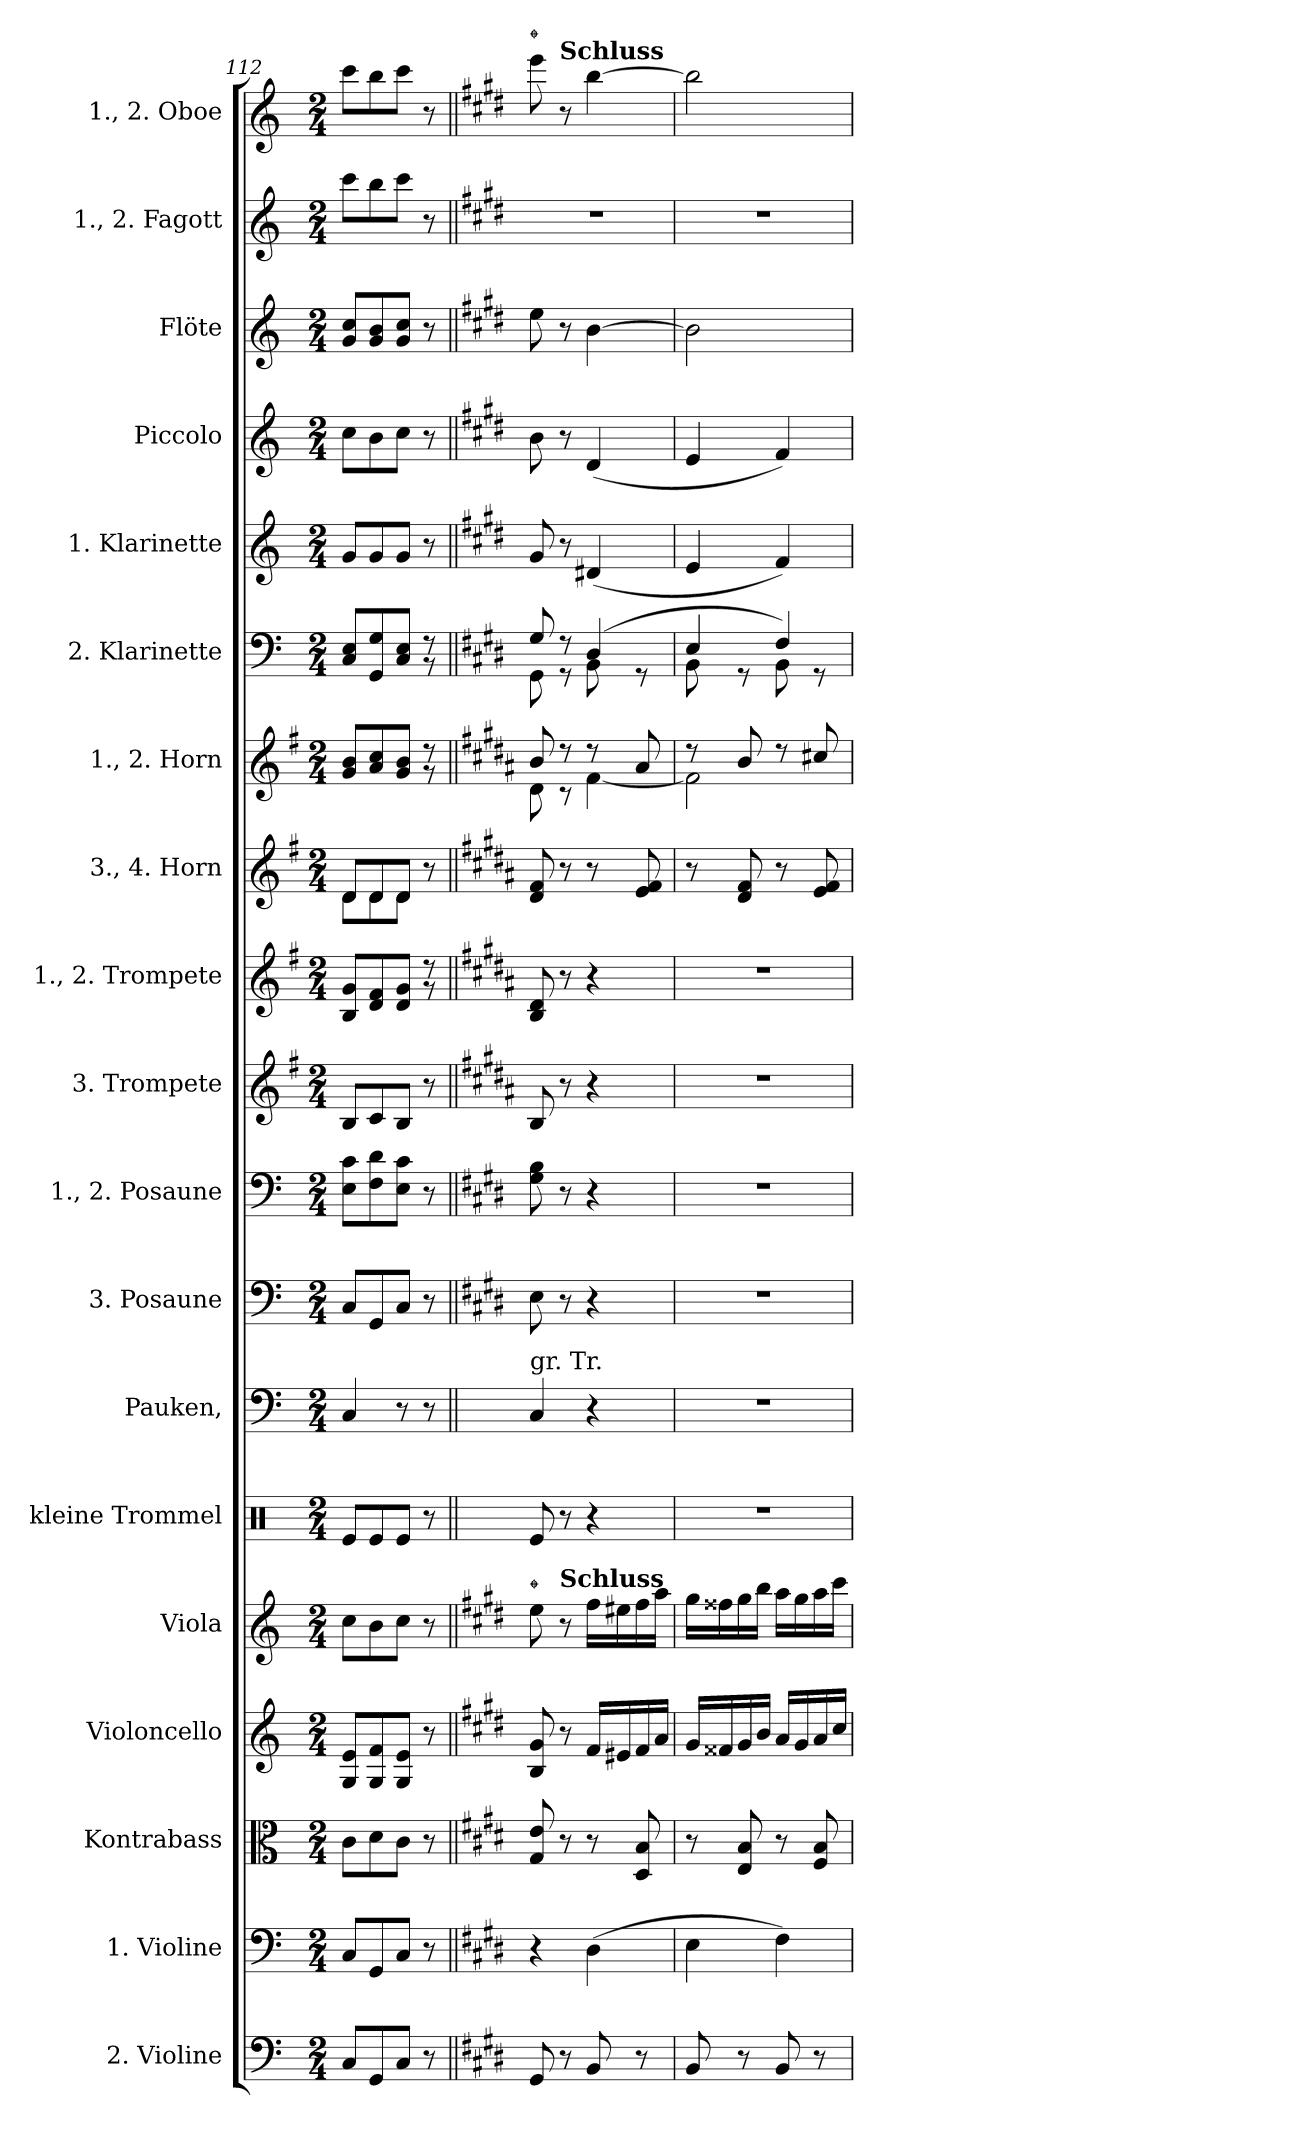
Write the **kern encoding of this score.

**kern	**kern	**kern	**kern	**kern	**kern	**kern	**kern	**kern	**kern	**kern	**kern	**kern	**kern	**kern	**kern	**kern	**kern	**kern
*part19	*part18	*part17	*part16	*part15	*part14	*part13	*part12	*part11	*part10	*part9	*part8	*part7	*part6	*part5	*part4	*part3	*part2	*part1
*staff19	*staff18	*staff17	*staff16	*staff15	*staff14	*staff13	*staff12	*staff11	*staff10	*staff9	*staff8	*staff7	*staff6	*staff5	*staff4	*staff3	*staff2	*staff1
*I"2. Violine	*I"1. Violine	*I"Kontrabass	*I"Violoncello	*I"Viola	*I"kleine Trommel	*I"Pauken,	*I"3. Posaune	*I"1., 2. Posaune	*I"3. Trompete	*I"1., 2. Trompete	*I"3., 4. Horn	*I"1., 2. Horn	*I"2. Klarinette	*I"1. Klarinette	*I"Piccolo	*I"Flöte	*I"1., 2. Fagott	*I"1., 2. Oboe
*I'2. Vl.	*I'1. Vl.	*I'Kb.	*I'Vc.	*I'Va.	*I'kl. Tr.	*I'Pk.,	*I'3. Pos.	*I'1., 2. Pos.	*I'3. Trp.	*I'1., 2. Trp.	*I'3., 4. Hr.	*I'1., 2.  Hr.	*I'2. Klar.	*I'1. Klar.	*I'Picc.	*I'Fl.	*I'1., 2. Fag.	*I'1., 2. Ob.
*clefF4	*clefF4	*clefC3	*clefG2	*clefG2	*clefX	*clefF4	*clefF4	*clefF4	*clefG2	*clefG2	*clefG2	*clefG2	*clefF4	*clefG2	*clefG2	*clefG2	*clefG2	*clefG2
*ITrd7c12	*	*	*	*	*	*	*	*	*ITrd-3c-5	*ITrd-3c-5	*ITrd4c7	*ITrd4c7	*	*ITrd1c2	*ITrd1c2	*	*ITrd-7c-12	*
*k[]	*k[]	*k[]	*k[]	*k[]	*k[]	*k[]	*k[]	*k[]	*k[]	*k[]	*k[]	*k[]	*k[]	*k[b-e-]	*k[b-e-]	*k[]	*k[]	*k[]
*M2/4	*M2/4	*M2/4	*M2/4	*M2/4	*M2/4	*M2/4	*M2/4	*M2/4	*M2/4	*M2/4	*M2/4	*M2/4	*M2/4	*M2/4	*M2/4	*M2/4	*M2/4	*M2/4
=112	=112	=112	=112	=112	=112	=112	=112	=112	=112	=112	=112	=112	=112	=112	=112	=112	=112	=112
*	*	*	*	*	*	*	*	*	*	*^	*^	*^	*^	*	*	*	*	*
8CC/L	8C/L	8c\L	8G/ 8e/L	8cc\L	8Re/L	4C/	8C/L	8E\ 8c\L	8e/L	8e/ 8cc/L	4ryy	8G/L	8G\L	8c/ 8e/L	4ryy	8C/ 8E/L	4ryy	8f/L	8b-\L	8g/ 8cc/L	8cccc\L	8ccc\L
8GGG/	8GG/	8d\	8G/ 8f/	8b\	8Re/	.	8GG/	8F\ 8d\	8f/	8g/ 8b/	.	8G/	8G\	8d/ 8f/	.	8GG/ 8G/	.	8f/	8a\	8g/ 8b/	8bbb\	8bb\
8CC/J	8C/J	8c\J	8G/ 8e/J	8cc\J	8Re/J	8r	8C/J	8E\ 8c\J	8e/J	8g/ 8cc/J	8ryy	8G/J	8G\J	8c/ 8e/J	8ryy	8C/ 8E/J	8ryy	8f/J	8b-\J	8g/ 8cc/J	8cccc\J	8ccc\J
8r	8r	8r	8r	8r	8r	8r	8r	8r	8r	8r	8r	8r	8ryy	8r	8r	8r	8r	8r	8r	8r	8r	8r
*	*	*	*	*	*	*	*	*	*	*v	*v	*	*	*	*	*	*	*	*	*	*	*
*	*	*	*	*	*	*	*	*	*	*	*v	*v	*	*	*	*	*	*	*	*	*
!!LO:PB:g=z
=113||	=113||	=113||	=113||	=113||	=113||	=113||	=113||	=113||	=113||	=113||	=113||	=113||	=113||	=113||	=113||	=113||	=113||	=113||	=113||	=113||
*k[f#c#g#d#]	*k[f#c#g#d#]	*k[f#c#g#d#]	*k[f#c#g#d#]	*k[f#c#g#d#]	*k[]	*k[]	*k[f#c#g#d#]	*k[f#c#g#d#]	*k[f#c#g#d#]	*k[f#c#g#d#]	*k[f#c#g#d#]	*k[f#c#g#d#]	*	*k[f#c#g#d#]	*	*k[f#c#]	*k[f#c#]	*k[f#c#g#d#]	*k[f#c#g#d#]	*k[f#c#g#d#]
*	*	*	*	*	*	*	*	*	*	*^	*^	*	*	*	*	*	*	*	*	*
!	!	!	!	!	!	!	!	!	!	!	!	!	!	!	!	!	!	!	!	!	!	!LO:TX:a:t=𝄌
!	!	!	!	!	!	!LO:TX:a:t=gr. Tr.	!	!	!	!	!	!	!	!	!	!	!	!	!	!	!	!
!	!	!	!	!LO:TX:a:t=𝄌	!	!	!	!	!	!	!	!	!	!	!	!	!	!	!	!	!	!
*	*	*	*	*	*	*	*	*	*	*v	*v	*	*	*	*	*	*	*	*	*	*	*
*	*	*	*	*	*	*	*	*	*	*	*v	*v	*	*	*	*	*	*	*	*	*
8GGG#/	4r	8G#/ 8e/	8B/ 8g#/	8ee\	8Re/	4C/	8E\	8G#\ 8B\	8e/	8e/ 8g#/	8G#/ 8B/	8e/	8G#\	8G#/	8GG#\	8f#/	8a\	8ee\	2r	8eee\
!	!	!	!	!	!	!	!	!	!	!	!	!	!	!	!	!	!	!	!	!LO:TX:a:B:t=Schluss
!	!	!	!	!LO:TX:a:B:t=Schluss	!	!	!	!	!	!	!	!	!	!	!	!	!	!	!	!
8r	.	8r	8r	8r	8r	.	8r	8r	8r	8r	8r	8r	8r	8r	8r	8r	8r	8r	.	8r
8BBB/	(>4D#\	8r	16f#/LL	16ff#\LL	4r	4r	4r	4r	4r	4r	8r	8r	[4B\	(>4D#/	8BB\	(<4c#X/	(<4c#/	[4b\	.	[4bb\
.	.	.	16e#X/	16ee#X\	.	.	.	.	.	.	.	.	.	.	.	.	.	.	.	.
8r	.	8D#/ 8B/	16f#/	16ff#\	.	.	.	.	.	.	8A/ 8B/	8d#/	.	.	8r	.	.	.	.	.
.	.	.	16a/JJ	16aa\JJ	.	.	.	.	.	.	.	.	.	.	.	.	.	.	.	.
=114	=114	=114	=114	=114	=114	=114	=114	=114	=114	=114	=114	=114	=114	=114	=114	=114	=114	=114	=114	=114
8BBB/	4E\	8r	16g#/LL	16gg#\LL	2r	2r	2r	2r	2r	2r	8r	8r	2B\]	4E/	8BB\	4d/	4d/	2b\]	2r	2bb\]
.	.	.	16f##X/	16ff##X\	.	.	.	.	.	.	.	.	.	.	.	.	.	.	.	.
8r	.	8E/ 8B/	16g#/	16gg#\	.	.	.	.	.	.	8G#/ 8B/	8e/	.	.	8r	.	.	.	.	.
.	.	.	16b/JJ	16bb\JJ	.	.	.	.	.	.	.	.	.	.	.	.	.	.	.	.
8BBB/	4F#\)	8r	16a/LL	16aa\LL	.	.	.	.	.	.	8r	8r	.	4F#/)	8BB\	4e/)	4e/)	.	.	.
.	.	.	16g#/	16gg#\	.	.	.	.	.	.	.	.	.	.	.	.	.	.	.	.
8r	.	8F#/ 8B/	16a/	16aa\	.	.	.	.	.	.	8A/ 8B/	8f#X/	.	.	8r	.	.	.	.	.
.	.	.	16cc#/JJ	16ccc#\JJ	.	.	.	.	.	.	.	.	.	.	.	.	.	.	.	.
*	*	*	*	*	*	*	*	*	*	*	*	*v	*v	*	*	*	*	*	*	*
*	*	*	*	*	*	*	*	*	*	*	*	*	*v	*v	*	*	*	*	*
=	=	=	=	=	=	=	=	=	=	=	=	=	=	=	=	=	=	=
*-	*-	*-	*-	*-	*-	*-	*-	*-	*-	*-	*-	*-	*-	*-	*-	*-	*-	*-
